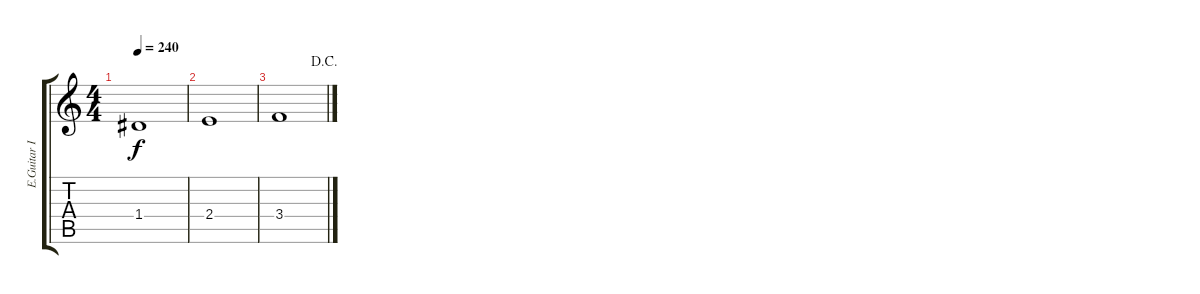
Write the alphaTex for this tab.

\track ("E.Guitar III" "E.Guitar I") {instrument distortionguitar}
\staff {score tabs}
\tuning (E4 B3 G3 D3 A2 E2) {hide}
\ts (4 4)
\tempo 240
\clef g2
\ks c
1.4.1{dy f instrument distortionguitar} |
2.4.1 |
\jump dacapo
3.4.1
